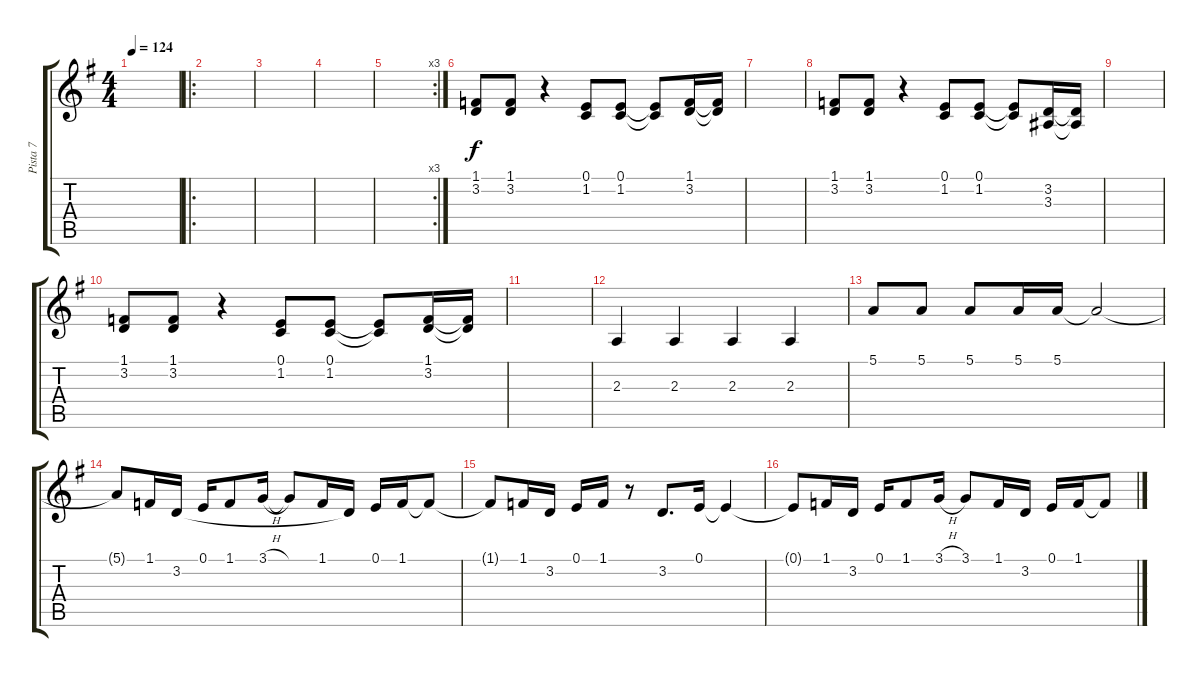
\track ("Pista 7" "Pista 7") {instrument tenorsax}
\staff {score tabs}
\tuning (E4 B3 G3 D3 A2 E2) {hide}
\ts (4 4)
\tempo 124
\clef g2
\ks g
|
\ro
|
|
|
\rc 3
|
(1.1 3.2).8 (1.1 3.2).8 r.4 (0.1 1.2).8 (0.1 1.2).8 (0.1{t} 1.2{t}).8 (1.1 3.2).16 (1.1{t} 3.2{t}).16 |
|
(1.1 3.2).8 (1.1 3.2).8 r.4 (0.1 1.2).8 (0.1 1.2).8 (0.1{t} 1.2{t}).8 (3.2 3.3).16 (3.2{t} 3.3{t}).16 |
|
(1.1 3.2).8 (1.1 3.2).8 r.4 (0.1 1.2).8 (0.1 1.2).8 (0.1{t} 1.2{t}).8 (1.1 3.2).16 (1.1{t} 3.2{t}).16 |
|
2.3.4 2.3.4 2.3.4 2.3.4 |
5.1.8 5.1.8 5.1.8 5.1.16 5.1.16 5.1{t}.2 |
5.1{t}.8 1.1.16 3.2.16 0.1.16 1.1.8 3.1{h}.16 3.1{t}.8 1.1.16 3.2{t}.16 0.1.16 1.1.16 1.1{t}.8 |
1.1{t}.8 1.1.16 3.2.16 0.1.16 1.1.16 r.8 3.2.8{d} 0.1.16 0.1{t}.4 |
0.1{t}.8 1.1.16 3.2.16 0.1.16 1.1.8 3.1{h}.16 3.1.8 1.1.16 3.2.16 0.1.16 1.1.16 1.1{t}.8
